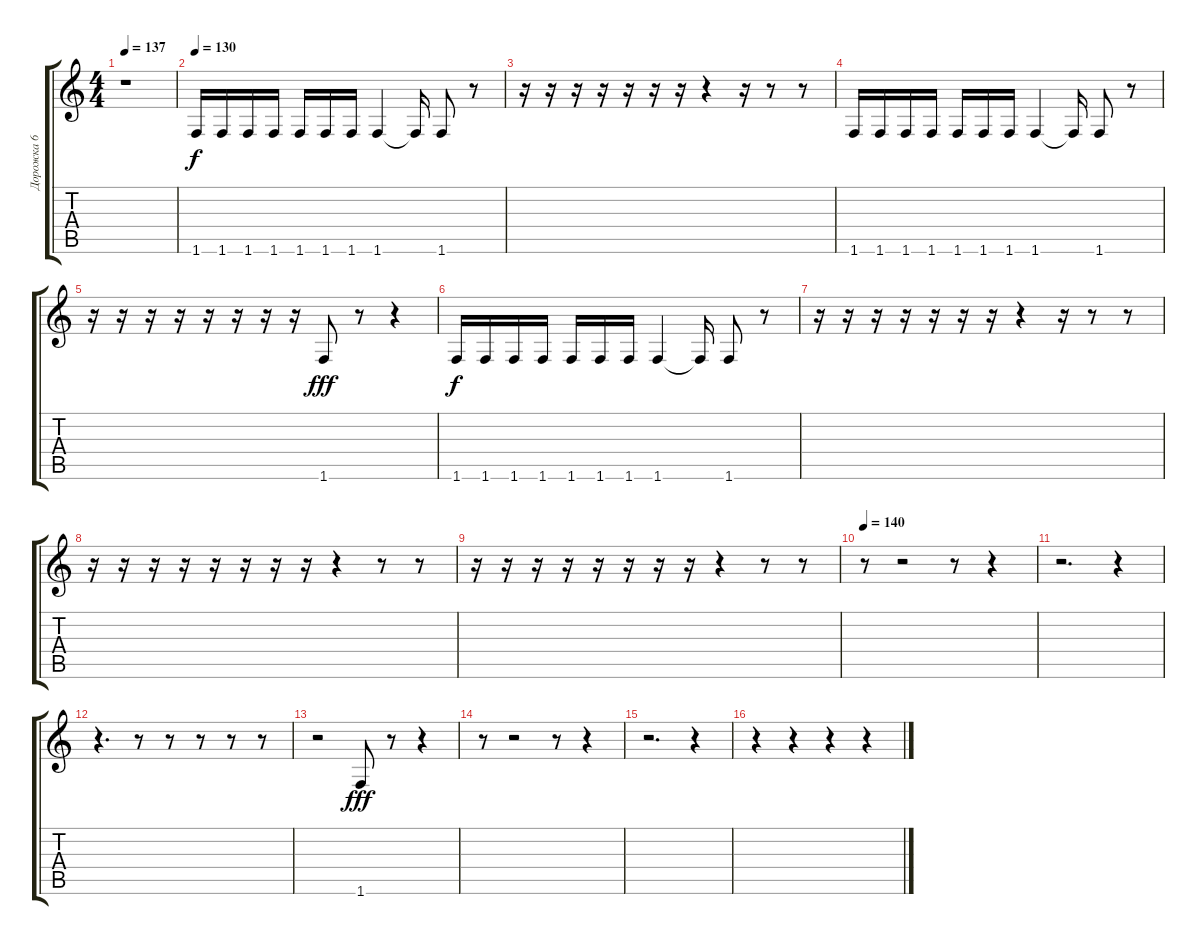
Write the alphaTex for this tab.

\track ("Дорожка 6" "Дорожка 6") {instrument electricbassfinger}
\staff {score tabs}
\tuning (E4 B3 G3 D3 A2 E2) {hide}
\ts (4 4)
\tempo 137
\clef g2
\ks c
r.1{dy f} |
\tempo 130
1.6.16 1.6.16 1.6.16 1.6.16 1.6.16 1.6.16 1.6.16 1.6.4 1.6{t}.16 1.6.8 r.8 |
r.16 r.16 r.16 r.16 r.16 r.16 r.16 r.4 r.16 r.8 r.8 |
1.6.16 1.6.16 1.6.16 1.6.16 1.6.16 1.6.16 1.6.16 1.6.4 1.6{t}.16 1.6.8 r.8 |
r.16 r.16 r.16 r.16 r.16 r.16 r.16 r.16 1.6.8{dy fff} r.8 r.4 |
1.6.16{dy f} 1.6.16 1.6.16 1.6.16 1.6.16 1.6.16 1.6.16 1.6.4 1.6{t}.16 1.6.8 r.8 |
r.16 r.16 r.16 r.16 r.16 r.16 r.16 r.4 r.16 r.8 r.8 |
r.16 r.16 r.16 r.16 r.16 r.16 r.16 r.16 r.4 r.8 r.8 |
r.16 r.16 r.16 r.16 r.16 r.16 r.16 r.16 r.4 r.8 r.8 |
\tempo 140
r.8 r.2 r.8 r.4 |
r.2{d} r.4 |
r.4{d} r.8 r.8 r.8 r.8 r.8 |
r.2 1.6.8{dy fff} r.8 r.4 |
r.8 r.2 r.8 r.4 |
r.2{d} r.4 |
r.4 r.4 r.4 r.4
